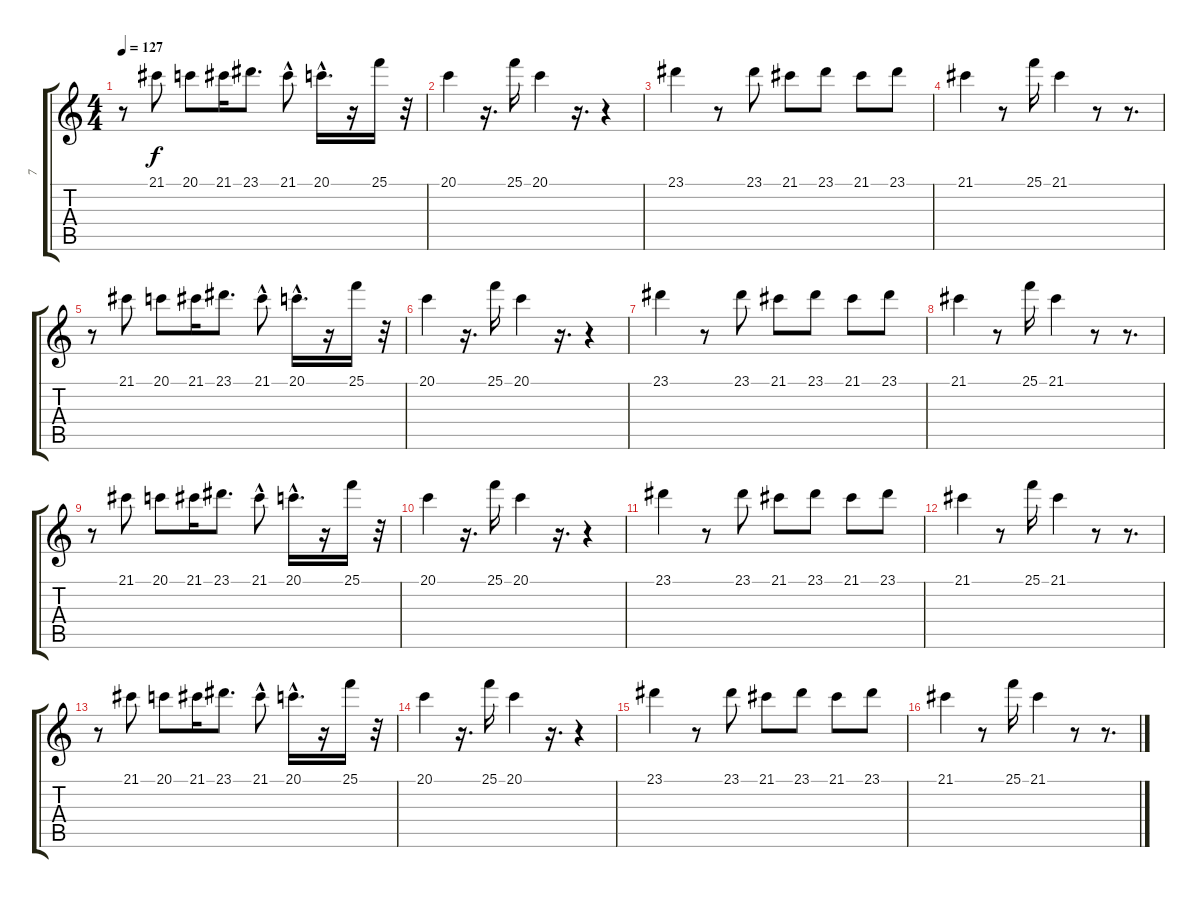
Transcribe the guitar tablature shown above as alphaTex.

\track ("7" "7") {instrument whistle}
\staff {score tabs}
\tuning (E4 B3 G3 D3 A2 E2) {hide}
\ts (4 4)
\tempo 127
\clef g2
\ks c
r.8{dy f} 21.1.8 20.1.8 21.1.16 23.1.8{d} 21.1{hac}.8 20.1{hac}.16{d} r.16 25.1.16 r.32 |
20.1.4 r.16{d} 25.1.16 20.1.4 r.16{d} r.4 |
23.1.4 r.8 23.1.8 21.1.8 23.1.8 21.1.8 23.1.8 |
21.1.4 r.8 25.1.16 21.1.4 r.8 r.8{d} |
r.8 21.1.8 20.1.8 21.1.16 23.1.8{d} 21.1{hac}.8 20.1{hac}.16{d} r.16 25.1.16 r.32 |
20.1.4 r.16{d} 25.1.16 20.1.4 r.16{d} r.4 |
23.1.4 r.8 23.1.8 21.1.8 23.1.8 21.1.8 23.1.8 |
21.1.4 r.8 25.1.16 21.1.4 r.8 r.8{d} |
r.8 21.1.8 20.1.8 21.1.16 23.1.8{d} 21.1{hac}.8 20.1{hac}.16{d} r.16 25.1.16 r.32 |
20.1.4 r.16{d} 25.1.16 20.1.4 r.16{d} r.4 |
23.1.4 r.8 23.1.8 21.1.8 23.1.8 21.1.8 23.1.8 |
21.1.4 r.8 25.1.16 21.1.4 r.8 r.8{d} |
r.8 21.1.8 20.1.8 21.1.16 23.1.8{d} 21.1{hac}.8 20.1{hac}.16{d} r.16 25.1.16 r.32 |
20.1.4 r.16{d} 25.1.16 20.1.4 r.16{d} r.4 |
23.1.4 r.8 23.1.8 21.1.8 23.1.8 21.1.8 23.1.8 |
21.1.4 r.8 25.1.16 21.1.4 r.8 r.8{d}
